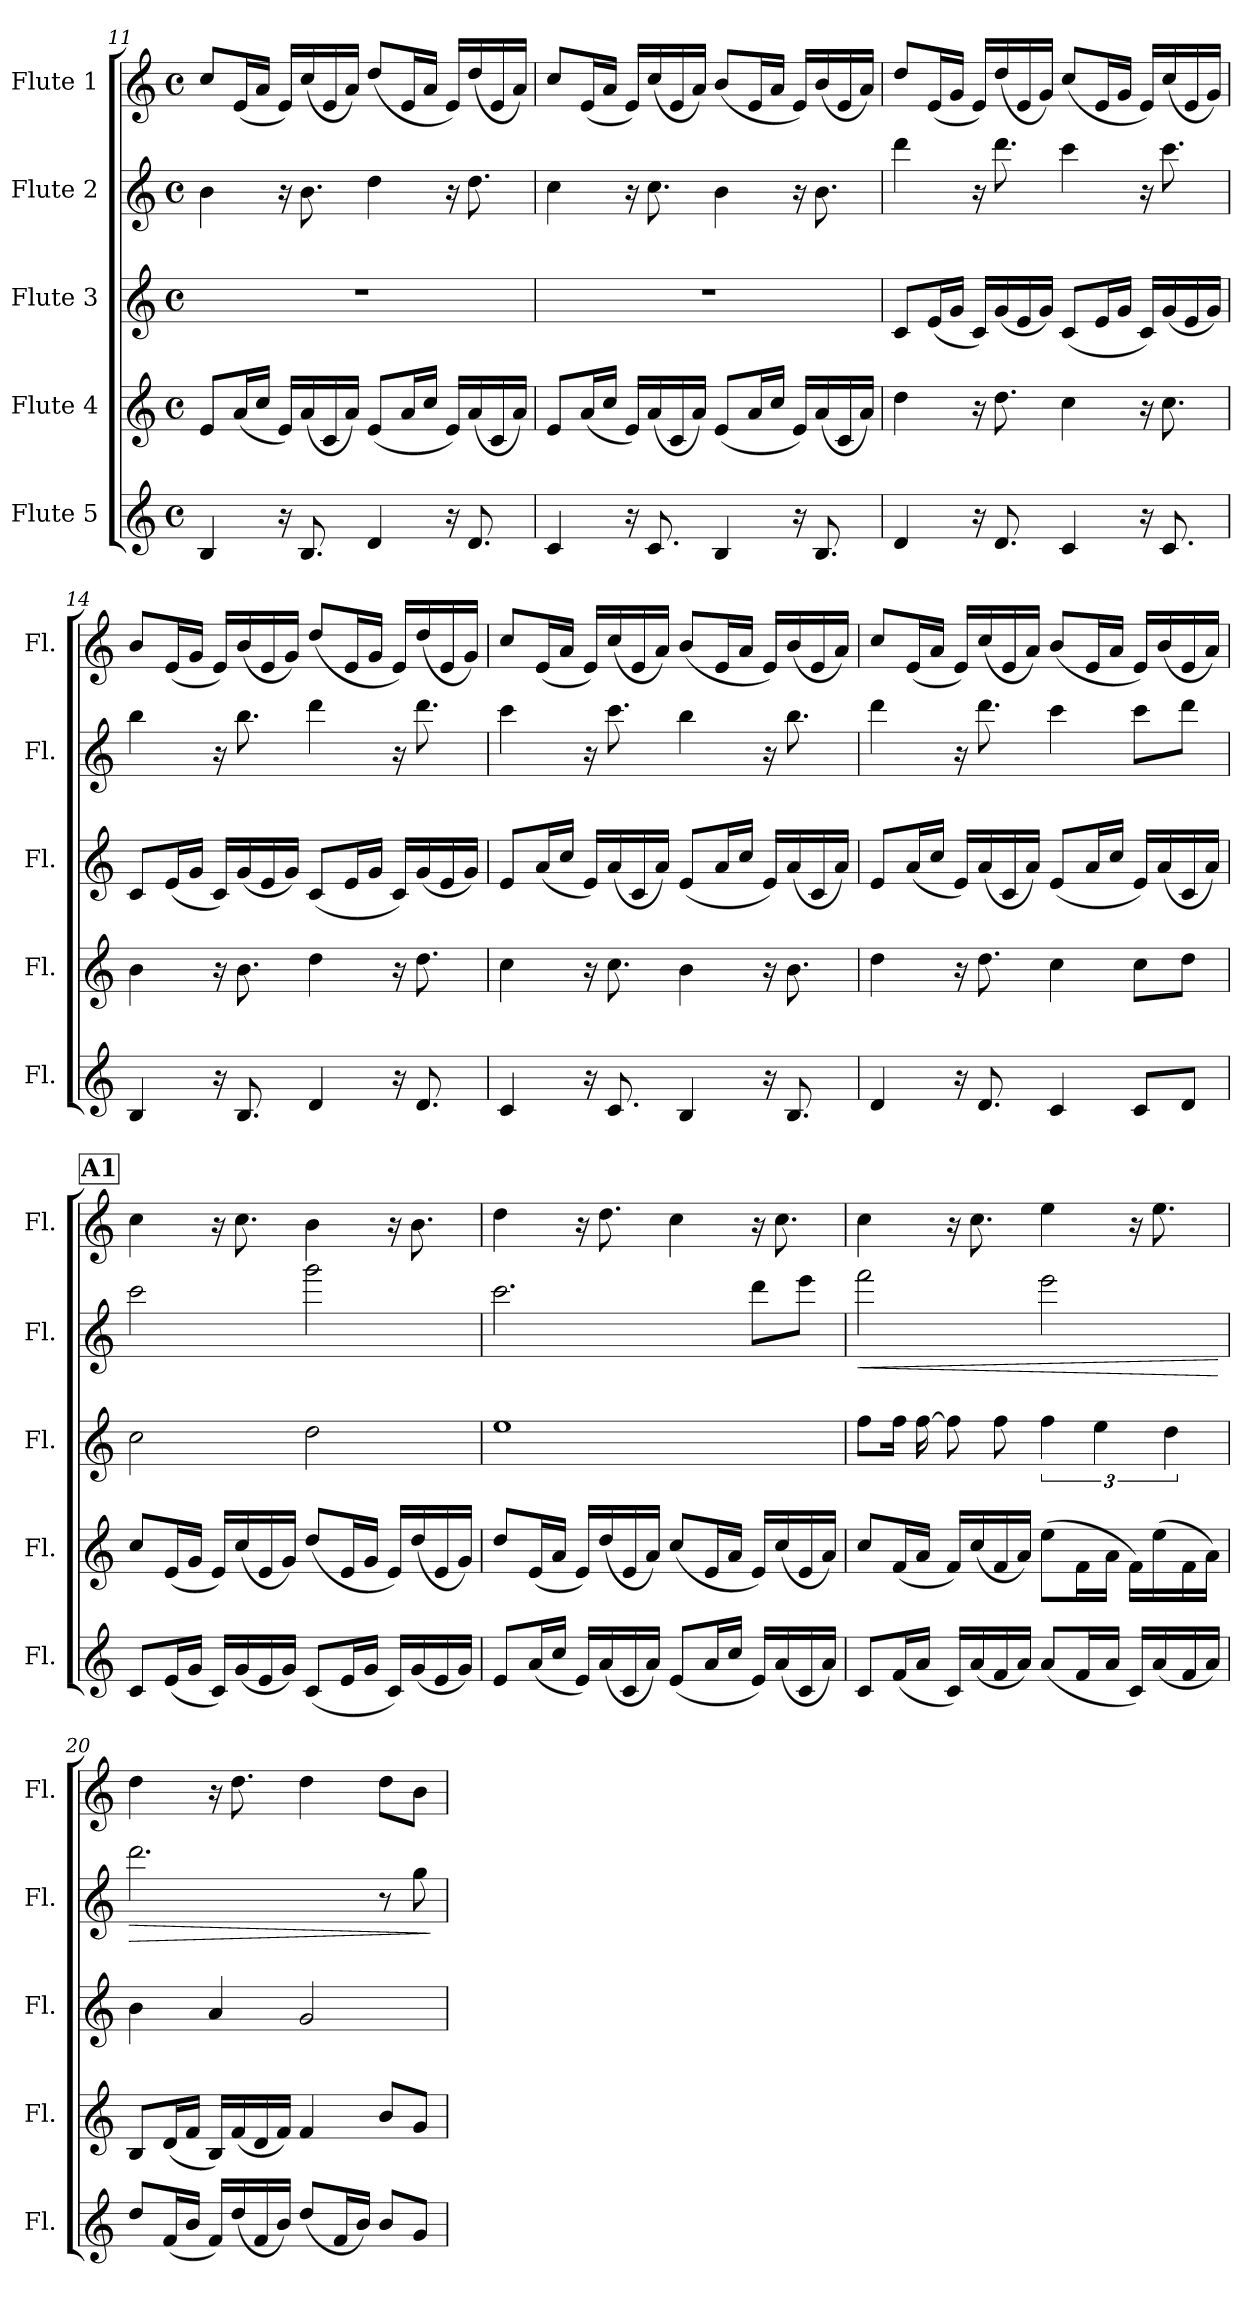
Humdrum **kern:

**kern	**kern	**kern	**kern	**dynam	**kern
*part5	*part4	*part3	*part2	*part2	*part1
*staff5	*staff4	*staff3	*staff2	*staff2	*staff1
*I"Flute 5	*I"Flute 4	*I"Flute 3	*I"Flute 2	*	*I"Flute 1
*I'Fl.	*I'Fl.	*I'Fl.	*I'Fl.	*	*I'Fl.
!!LO:PB:g=z
*clefG2	*clefG2	*clefG2	*clefG2	*	*clefG2
*k[]	*k[]	*k[]	*k[]	*	*k[]
*M4/4	*M4/4	*M4/4	*M4/4	*	*M4/4
*met(c)	*met(c)	*met(c)	*met(c)	*	*met(c)
=11	=11	=11	=11	=11	=11
4B/	8e/L	1r	4b\	.	8cc/L
.	(16a/L	.	.	.	(16e/L
.	16cc/JJ	.	.	.	16a/JJ
16r	16e/LL)	.	16r	.	16e/LL)
8.B/	(16a/	.	8.b\	.	(16cc/
.	16c/	.	.	.	16e/
.	16a/JJ)	.	.	.	16a/JJ)
4d/	(8e/L	.	4dd\	.	(8dd/L
.	16a/L	.	.	.	16e/L
.	16cc/JJ	.	.	.	16a/JJ
16r	16e/LL)	.	16r	.	16e/LL)
8.d/	(16a/	.	8.dd\	.	(16dd/
.	16c/	.	.	.	16e/
.	16a/JJ)	.	.	.	16a/JJ)
=12	=12	=12	=12	=12	=12
4c/	8e/L	1r	4cc\	.	8cc/L
.	(16a/L	.	.	.	(16e/L
.	16cc/JJ	.	.	.	16a/JJ
16r	16e/LL)	.	16r	.	16e/LL)
8.c/	(16a/	.	8.cc\	.	(16cc/
.	16c/	.	.	.	16e/
.	16a/JJ)	.	.	.	16a/JJ)
4B/	(8e/L	.	4b\	.	(8b/L
.	16a/L	.	.	.	16e/L
.	16cc/JJ	.	.	.	16a/JJ
16r	16e/LL)	.	16r	.	16e/LL)
8.B/	(16a/	.	8.b\	.	(16b/
.	16c/	.	.	.	16e/
.	16a/JJ)	.	.	.	16a/JJ)
=13	=13	=13	=13	=13	=13
4d/	4dd\	8c/L	4ddd\	.	8dd/L
.	.	(16e/L	.	.	(16e/L
.	.	16g/JJ	.	.	16g/JJ
16r	16r	16c/LL)	16r	.	16e/LL)
8.d/	8.dd\	(16g/	8.ddd\	.	(16dd/
.	.	16e/	.	.	16e/
.	.	16g/JJ)	.	.	16g/JJ)
4c/	4cc\	(8c/L	4ccc\	.	(8cc/L
.	.	16e/L	.	.	16e/L
.	.	16g/JJ	.	.	16g/JJ
16r	16r	16c/LL)	16r	.	16e/LL)
8.c/	8.cc\	(16g/	8.ccc\	.	(16cc/
.	.	16e/	.	.	16e/
.	.	16g/JJ)	.	.	16g/JJ)
!!LO:LB:g=z
=14	=14	=14	=14	=14	=14
4B/	4b\	8c/L	4bb\	.	8b/L
.	.	(16e/L	.	.	(16e/L
.	.	16g/JJ	.	.	16g/JJ
16r	16r	16c/LL)	16r	.	16e/LL)
8.B/	8.b\	(16g/	8.bb\	.	(16b/
.	.	16e/	.	.	16e/
.	.	16g/JJ)	.	.	16g/JJ)
4d/	4dd\	(8c/L	4ddd\	.	(8dd/L
.	.	16e/L	.	.	16e/L
.	.	16g/JJ	.	.	16g/JJ
16r	16r	16c/LL)	16r	.	16e/LL)
8.d/	8.dd\	(16g/	8.ddd\	.	(16dd/
.	.	16e/	.	.	16e/
.	.	16g/JJ)	.	.	16g/JJ)
=15	=15	=15	=15	=15	=15
4c/	4cc\	8e/L	4ccc\	.	8cc/L
.	.	(16a/L	.	.	(16e/L
.	.	16cc/JJ	.	.	16a/JJ
16r	16r	16e/LL)	16r	.	16e/LL)
8.c/	8.cc\	(16a/	8.ccc\	.	(16cc/
.	.	16c/	.	.	16e/
.	.	16a/JJ)	.	.	16a/JJ)
4B/	4b\	(8e/L	4bb\	.	(8b/L
.	.	16a/L	.	.	16e/L
.	.	16cc/JJ	.	.	16a/JJ
16r	16r	16e/LL)	16r	.	16e/LL)
8.B/	8.b\	(16a/	8.bb\	.	(16b/
.	.	16c/	.	.	16e/
.	.	16a/JJ)	.	.	16a/JJ)
=16	=16	=16	=16	=16	=16
4d/	4dd\	8e/L	4ddd\	.	8cc/L
.	.	(16a/L	.	.	(16e/L
.	.	16cc/JJ	.	.	16a/JJ
16r	16r	16e/LL)	16r	.	16e/LL)
8.d/	8.dd\	(16a/	8.ddd\	.	(16cc/
.	.	16c/	.	.	16e/
.	.	16a/JJ)	.	.	16a/JJ)
4c/	4cc\	(8e/L	4ccc\	.	(8b/L
.	.	16a/L	.	.	16e/L
.	.	16cc/JJ	.	.	16a/JJ
8c/L	8cc\L	16e/LL)	8ccc\L	.	16e/LL)
.	.	(16a/	.	.	(16b/
8d/J	8dd\J	16c/	8ddd\J	.	16e/
.	.	16a/JJ)	.	.	16a/JJ)
!!LO:PB:g=z
!!LO:REH:place=s1:a:B:fs=14:t=A1
=17	=17	=17	=17	=17	=17
8c/L	8cc/L	2cc\	2ccc\	.	4cc\
(16e/L	(16e/L	.	.	.	.
16g/JJ	16g/JJ	.	.	.	.
16c/LL)	16e/LL)	.	.	.	16r
(16g/	(16cc/	.	.	.	8.cc\
16e/	16e/	.	.	.	.
16g/JJ)	16g/JJ)	.	.	.	.
(8c/L	(8dd/L	2dd\	2ggg\	.	4b\
16e/L	16e/L	.	.	.	.
16g/JJ	16g/JJ	.	.	.	.
16c/LL)	16e/LL)	.	.	.	16r
(16g/	(16dd/	.	.	.	8.b\
16e/	16e/	.	.	.	.
16g/JJ)	16g/JJ)	.	.	.	.
=18	=18	=18	=18	=18	=18
8e/L	8dd/L	1ee	2.ccc\	.	4dd\
(16a/L	(16e/L	.	.	.	.
16cc/JJ	16a/JJ	.	.	.	.
16e/LL)	16e/LL)	.	.	.	16r
(16a/	(16dd/	.	.	.	8.dd\
16c/	16e/	.	.	.	.
16a/JJ)	16a/JJ)	.	.	.	.
(8e/L	(8cc/L	.	.	.	4cc\
16a/L	16e/L	.	.	.	.
16cc/JJ	16a/JJ	.	.	.	.
16e/LL)	16e/LL)	.	8ddd\L	.	16r
(16a/	(16cc/	.	.	.	8.cc\
16c/	16e/	.	8eee\J	.	.
16a/JJ)	16a/JJ)	.	.	.	.
=19	=19	=19	=19	=19	=19
!	!	!	!	!LO:HP:b	!
8c/L	8cc/L	8ff\L	2fff\	<	4cc\
(16f/L	(16f/L	16ff\Jk	.	.	.
16a/JJ	16a/JJ	[16ff\	.	.	.
16c/LL)	16f/LL)	8ff\]	.	.	16r
(16a/	(16cc/	.	.	.	8.cc\
16f/	16f/	8ff\	.	.	.
16a/JJ)	16a/JJ)	.	.	.	.
(8a/L	(8ee\L	6ff\	2eee\	.	4ee\
16f/L	16f\L	.	.	.	.
.	.	6ee\	.	.	.
16a/JJ	16a\JJ	.	.	.	.
16c/LL)	16f\LL)	.	.	.	16r
(16a/	(16ee\	.	.	.	8.ee\
.	.	6dd\	.	.	.
16f/	16f\	.	.	.	.
16a/JJ)	16a\JJ)	.	.	.	.
.	.	.	.	[	.
!!LO:LB:g=z
=20	=20	=20	=20	=20	=20
!	!	!	!	!LO:HP:b	!
8dd/L	8B/L	4b\	2.ddd\	>	4dd\
(16f/L	(16d/L	.	.	.	.
16b/JJ	16f/JJ	.	.	.	.
16f/LL)	16B/LL)	4a/	.	.	16r
(16dd/	(16f/	.	.	.	8.dd\
16f/	16d/	.	.	.	.
16b/JJ)	16f/JJ)	.	.	.	.
(8dd/L	4f/	2g/	.	.	4dd\
16f/L	.	.	.	.	.
16b/JJ)	.	.	.	.	.
8b/L	8b/L	.	8r	.	8dd\L
8g/J	8g/J	.	8gg\	.	8b\J
.	.	.	.	]	.
=	=	=	=	=	=
*-	*-	*-	*-	*-	*-
